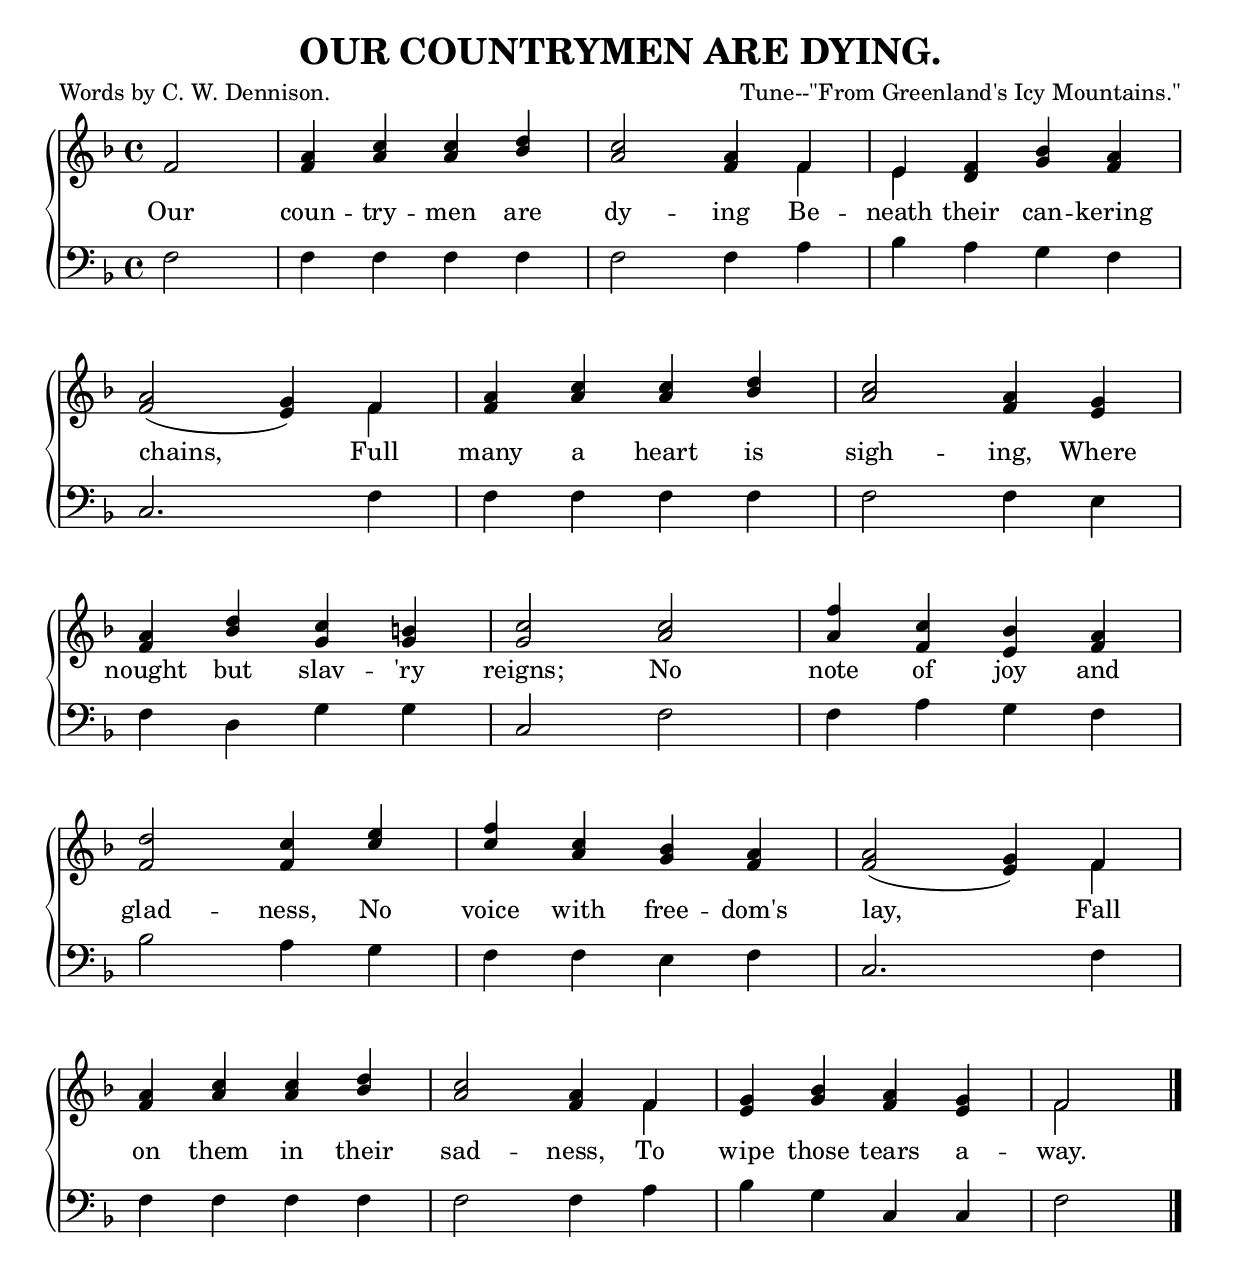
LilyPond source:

\version "2.10"
\include "english.ly"

\header {
  title = "OUR COUNTRYMEN ARE DYING."
  poet = "Words by C. W. Dennison."
  composer = "Tune--\"From Greenland's Icy Mountains.\""
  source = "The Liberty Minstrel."
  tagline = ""
}

verseOne = \lyricmode {
  Our coun -- try -- men are  dy -- ing Be -- neath their can -- kering 
  chains, Full many a heart is sigh -- ing, Where 
  nought but slav -- 'ry  reigns; No note of joy and 
  glad -- ness, No  voice with free -- dom's  lay, Fall
  on them in their sad -- ness, To  wipe those tears a -- way.
}

treble =  \relative c' {
  \clef treble
  \time 4/4
  \key f \major
  \autoBeamOff
  \stemUp  
  \override Staff.TimeSignature #'style = #'()

  \partial 2 f2 |
      <f a>4 <a c> <a c> <bf d> |
      <a c>2 <f a>4 f |
      e <d f> <g bf> <f a> |

  \break
  <f a>2( <e g>4) f |
      <f a> <a c> <a c> <bf d> |
      <a c>2 <f a>4 <e g> |

  \break
  <f a>4 <bf d> <g c> <g b> |
      <g c>2 <a c> |
      <a f'>4 <f c'> <e bf'> <f a> |

  \break
  <f d'>2 <f c'>4 <c' e> |
      <c f> <a c> <g bf> <f a> |
      <f a>2( <e g>4) f
  
  \break
  <f a>4 <a c> <a c> <bf d> |
      <a c>2 <f a>4 f |
      <e g> <g bf> <f a> <e g> |
      f2 \bar "|."
}

alto =  \relative c' {
  \clef treble
  \time 4/4
  \key f \major
  \autoBeamOff
  \stemDown  
  \override Staff.TimeSignature #'style = #'()

  \partial 2 s2 |
      s1 | s2 s4 f4 | e4 s2. |

  \break
  s2. f4 | s1 | s1 |
  
  \break
  s1 | s1 | s1 |
  
  \break
  s1 | s1 | s2. f4 |
  
  \break
  s1 | s2. f4 | s1 | f2 \bar "|."
}


bass =  \relative c {
  \clef bass
  \time 4/4
  \key f \major
  \autoBeamOff
  \override Staff.TimeSignature #'style = #'()

  \partial 2 f2 |
      f4 f f f |
      f2 f4 a |
      bf a g f |

  \break
  c2. f4 |
      f f f f |
      f2 f4 e |

  \break
  f4 d g g |
      c,2 f |
      f4 a g f |

  \break
  bf2 a4 g |
      f f e f |
      c2. f4
  
  \break
  f4 f f f |
      f2 f4 a |
      bf g c, c
      f2 \bar "|."
} 

\score { 
  \new ChoirStaff \with{systemStartDelimiter = #'SystemStartBrace }	
   <<
     \new Staff = "upper"  
             << 
     \new Voice = "treble" { \treble }
     \new Voice = "alto" { \alto }
             >> 
     \new Lyrics \lyricsto "treble" { \verseOne }
     \new Staff = "lower"  \new Voice = "bass" { \bass }
   >>
   
   
\layout {
	indent=0
	\context { \Staff \override Rest #'style = #'classical }
	\context { \Score \remove "Bar_number_engraver" }
	  }
	  
\midi { \context { \Score tempoWholesPerMinute = #(ly:make-moment 120 4 ) }}    
   }

